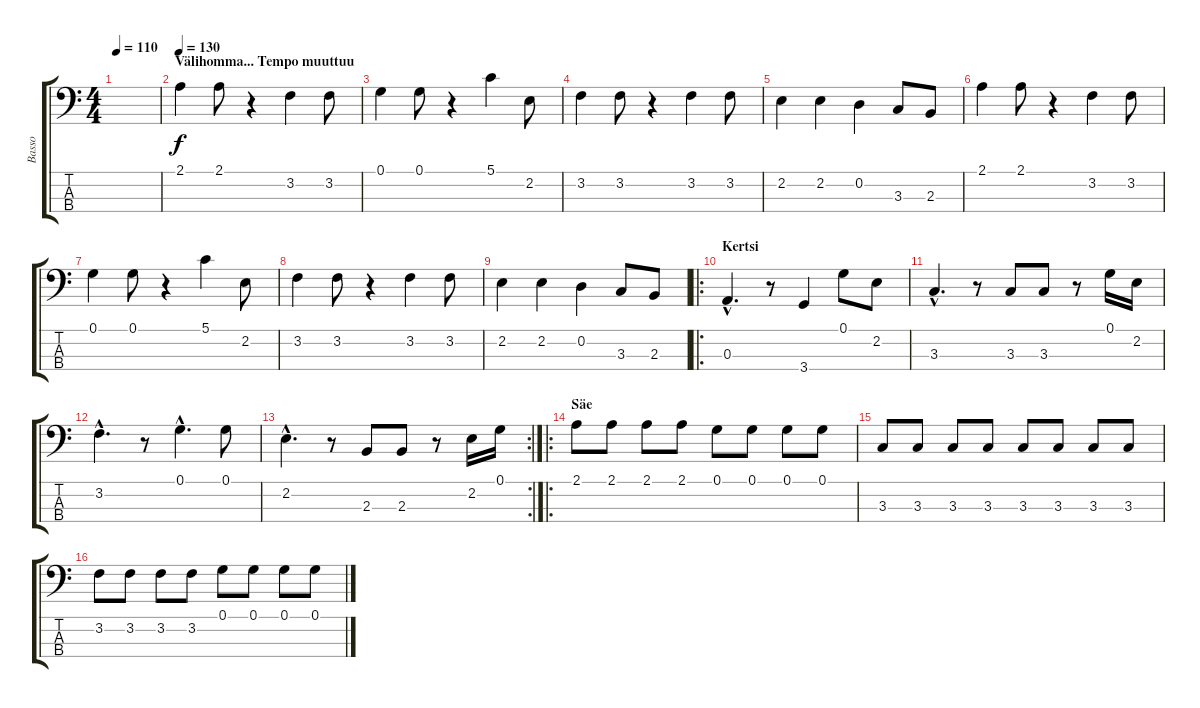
\track ("Basso" "Basso") {instrument electricbassfinger}
\staff {score tabs}
\tuning (G2 D2 A1 E1) {hide}
\ts (4 4)
\tempo 110
\clef f4
\ks c
|
\section ("" "Välihomma... Tempo muuttuu")
\tempo 130
2.1.4 2.1.8 r.4 3.2.4 3.2.8 |
0.1.4 0.1.8 r.4 5.1.4 2.2.8 |
3.2.4 3.2.8 r.4 3.2.4 3.2.8 |
2.2.4 2.2.4 0.2.4 3.3.8 2.3.8 |
2.1.4 2.1.8 r.4 3.2.4 3.2.8 |
0.1.4 0.1.8 r.4 5.1.4 2.2.8 |
3.2.4 3.2.8 r.4 3.2.4 3.2.8 |
2.2.4 2.2.4 0.2.4 3.3.8 2.3.8 |
\ro
\section ("" "Kertsi")
0.3{hac}.4{d} r.8 3.4.4 0.1.8 2.2.8 |
3.3{hac}.4{d} r.8 3.3.8 3.3.8 r.8 0.1.16 2.2.16 |
3.2{hac}.4{d} r.8 0.1{hac}.4{d} 0.1.8 |
\rc 2
2.2{hac}.4{d} r.8 2.3.8 2.3.8 r.8 2.2.16 0.1.16 |
\ro
\section ("" "Säe")
2.1.8 2.1.8 2.1.8 2.1.8 0.1.8 0.1.8 0.1.8 0.1.8 |
3.3.8 3.3.8 3.3.8 3.3.8 3.3.8 3.3.8 3.3.8 3.3.8 |
3.2.8 3.2.8 3.2.8 3.2.8 0.1.8 0.1.8 0.1.8 0.1.8
